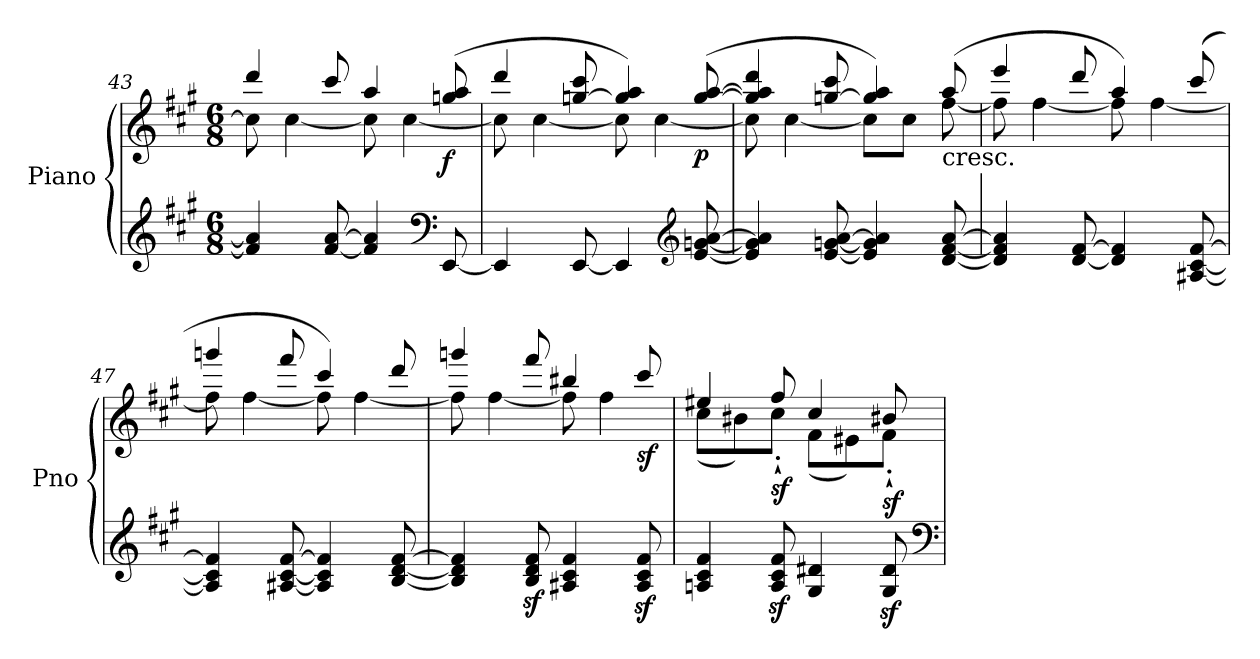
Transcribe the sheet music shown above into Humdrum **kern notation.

**kern	**kern	**dynam
*part1	*part1	*part1
*staff2	*staff1	*staff1/2
*I"Piano	*	*
*I'Pno	*	*
*clefG2	*clefG2	*
*k[f#c#g#]	*k[f#c#g#]	*
*A:	*A:	*
*M6/8	*M6/8	*
=43	=43	=43
*	*^	*
4f#/] 4a/]	4ddd/	8cc#\]	.
.	.	[4cc#\	.
[8f#/ [8a/	8ccc#/	.	.
4f#/] 4a/]	4aa/	8cc#\]	.
.	.	[4cc#\	.
*clefF4	*	*	*
!	!	!	!LO:DY:b
[8EE/	(8ggn/ 8aa/	.	f
=44	=44	=44	=44
4EE/]	4ddd/	8cc#\]	.
.	.	[4cc#\	.
[8EE/	[8ggn/ 8ccc#/	.	.
4EE/]	4gg/] 4aa/)	8cc#\]	.
.	.	[4cc#\	.
*clefG2	*	*	*
!	!	!	!LO:DY:b
[8e/ [8gn/ [8a/	([8gg/ [8aa/	.	p
=45	=45	=45	=45
4e/] 4g/] 4a/]	4gg/] 4aa/] 4ddd/	8cc#\]	.
.	.	[4cc#\	.
[8e/ [8gn/ [8a/	[8ggn/ 8ccc#/	.	.
4e/] 4g/] 4a/]	4gg/] 4aa/)	8cc#\L]	.
.	.	8cc#\J	.
!	!LO:TX:b:t=cresc.	!	!
[8d/ [8f#/ [8a/	(8aa/	[8ff#\	.
!!LO:LB:g=z	!!
=46	=46	=46	=46
4d/] 4f#/] 4a/]	4eee/	8ff#\]	.
.	.	[4ff#\	.
[8d/ [8f#/	8ddd/	.	.
4d/] 4f#/]	4aa/)	8ff#\]	.
.	.	[4ff#\	.
[8A#X/ [8c#/ [8f#/	(8ccc#/	.	.
=47	=47	=47	=47
4A#/] 4c#/] 4f#/]	4gggn/	8ff#\]	.
.	.	[4ff#\	.
[8A#X/ [8c#/ [8f#/	8fff#/	.	.
4A#/] 4c#/] 4f#/]	4ccc#/)	8ff#\]	.
.	.	[4ff#\	.
[8B/ [8d/ [8f#/	8ddd/	.	.
=48	=48	=48	=48
4B/] 4d/] 4f#/]	4gggn/	8ff#\]	.
.	.	[4ff#\	.
8B/z< 8d/z< 8f#/z<	8fff#/	.	.
4A#X/ 4c#/ 4f#/	4bb#X/	8ff#\]	.
.	.	4ff#\	.
!	!	!	!LO:DY:b
8A#/z< 8c#/z< 8f#/z<	8ccc#/	.	sf
=49	=49	=49	=49
4An/ 4c#/ 4f#/	4ee#X/	(8cc#\L	.
.	.	8b#X\)	.
!	!	!	!LO:DY:b
8A/z< 8c#/z< 8f#/z<	8ff#/	8cc#`'\J	sf
4G#/ 4d#X/	4cc#/	(8f#\L	.
.	.	8e#X\)	.
!	!	!	!LO:DY:b
8G#/z< 8d#/z<	8b#X/	8f#`'\J	sf
*	*v	*v	*
*clefF4	*	*
=	=	=
*-	*-	*-
